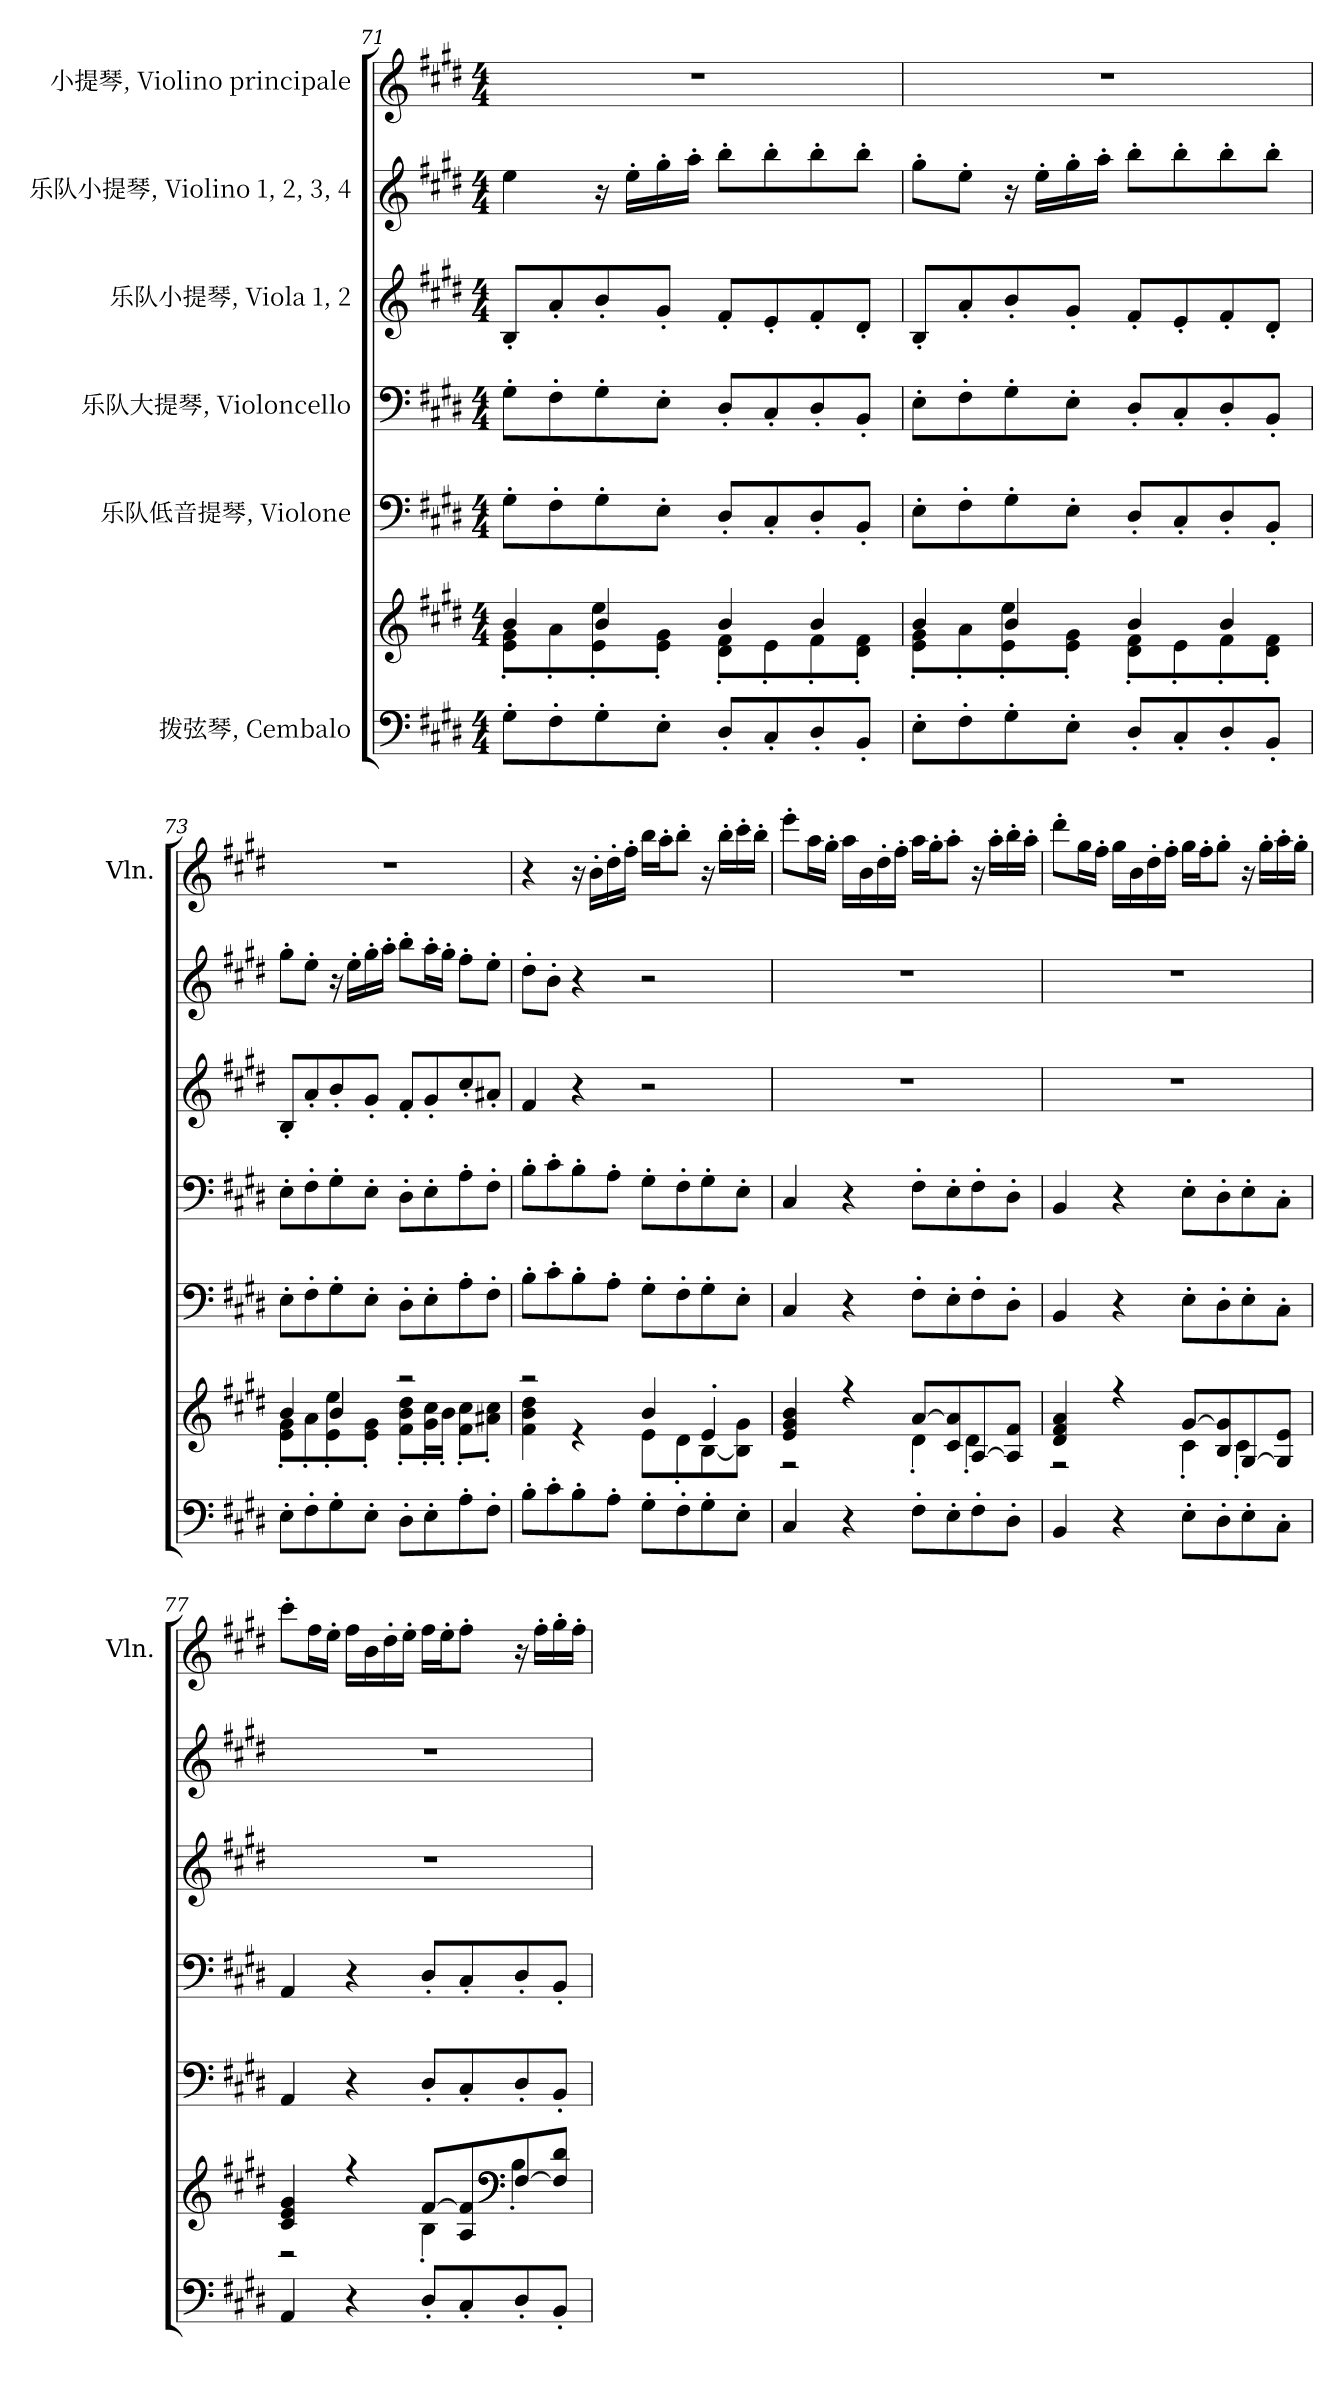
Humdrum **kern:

**kern	**kern	**kern	**kern	**kern	**kern	**kern
*part6	*part6	*part5	*part4	*part3	*part2	*part1
*staff7	*staff6	*staff5	*staff4	*staff3	*staff2	*staff1
*I"拨弦琴, Cembalo	*	*I"乐队低音提琴, Violone	*I"乐队大提琴, Violoncello	*I"乐队小提琴, Viola 1, 2	*I"乐队小提琴, Violino 1, 2, 3, 4	*I"小提琴, Violino principale
*	*	*	*	*	*	*I'Vln.
!!LO:PB:g=z
*clefF4	*clefG2	*clefF4	*clefF4	*clefG2	*clefG2	*clefG2
*	*	*ITrd7c12	*	*	*	*
*k[f#c#g#d#]	*k[f#c#g#d#]	*k[f#c#g#d#]	*k[f#c#g#d#]	*k[f#c#g#d#]	*k[f#c#g#d#]	*k[f#c#g#d#]
*M4/4	*M4/4	*M4/4	*M4/4	*M4/4	*M4/4	*M4/4
=71	=71	=71	=71	=71	=71	=71
*	*^	*	*	*	*	*
8G#'\L	4b/	8e\' 8g#\'L	8GG#'\L	8G#'\L	8B'/L	4ee\	1r
8F#'\	.	8a'\	8FF#'\	8F#'\	8a'/	.	.
8G#'\	4b/	8e\' 8ee\'	8GG#'\	8G#'\	8b'/	16r	.
.	.	.	.	.	.	16ee'\LL	.
8E'\J	.	8e\' 8g#\'J	8EE'\J	8E'\J	8g#'/J	16gg#'\	.
.	.	.	.	.	.	16aa'\JJ	.
8D#'/L	4b/	8d#\' 8f#\'L	8DD#'/L	8D#'/L	8f#'/L	8bb'\L	.
8C#'/	.	8e'\	8CC#'/	8C#'/	8e'/	8bb'\	.
8D#'/	4b/	8f#'\	8DD#'/	8D#'/	8f#'/	8bb'\	.
8BB'/J	.	8d#\' 8f#\'J	8BBB'/J	8BB'/J	8d#'/J	8bb'\J	.
=72	=72	=72	=72	=72	=72	=72	=72
8E'\L	4b/	8e\' 8g#\'L	8EE'\L	8E'\L	8B'/L	8gg#'\L	1r
8F#'\	.	8a'\	8FF#'\	8F#'\	8a'/	8ee'\J	.
8G#'\	4b/	8e\' 8ee\'	8GG#'\	8G#'\	8b'/	16r	.
.	.	.	.	.	.	16ee'\LL	.
8E'\J	.	8e\' 8g#\'J	8EE'\J	8E'\J	8g#'/J	16gg#'\	.
.	.	.	.	.	.	16aa'\JJ	.
8D#'/L	4b/	8d#\' 8f#\'L	8DD#'/L	8D#'/L	8f#'/L	8bb'\L	.
8C#'/	.	8e'\	8CC#'/	8C#'/	8e'/	8bb'\	.
8D#'/	4b/	8f#'\	8DD#'/	8D#'/	8f#'/	8bb'\	.
8BB'/J	.	8d#\' 8f#\'J	8BBB'/J	8BB'/J	8d#'/J	8bb'\J	.
=73	=73	=73	=73	=73	=73	=73	=73
8E'\L	4b/	8e\' 8g#\'L	8EE'\L	8E'\L	8B'/L	8gg#'\L	1r
8F#'\	.	8a'\	8FF#'\	8F#'\	8a'/	8ee'\J	.
8G#'\	4b/	8e\' 8ee\'	8GG#'\	8G#'\	8b'/	16r	.
.	.	.	.	.	.	16ee'\LL	.
8E'\J	.	8e\' 8g#\'J	8EE'\J	8E'\J	8g#'/J	16gg#'\	.
.	.	.	.	.	.	16aa'\JJ	.
8D#'\L	2r	8f#\' 8b\' 8dd#\'L	8DD#'\L	8D#'\L	8f#'/L	8bb'\L	.
8E'\	.	16g#\' 16cc#\'L	8EE'\	8E'\	8g#'/	16aa'\L	.
.	.	16b'\JJ	.	.	.	16gg#'\JJ	.
8A'\	.	8f#\' 8cc#\'L	8AA'\	8A'\	8cc#'/	8ff#'\L	.
8F#'\J	.	8a#X\' 8cc#\'J	8FF#'\J	8F#'\J	8a#X'/J	8ee'\J	.
!!LO:PB:g=z
=74	=74	=74	=74	=74	=74	=74	=74
8B'\L	2r	4f#\ 4b\ 4dd#\	8BB'\L	8B'\L	4f#/	8dd#'\L	4r
8c#'\	.	.	8C#'\	8c#'\	.	8b'\J	.
8B'\	.	4r	8BB'\	8B'\	4r	4r	16r
.	.	.	.	.	.	.	16b'\LL
8A'\J	.	.	8AA'\J	8A'\J	.	.	16dd#'\
.	.	.	.	.	.	.	16ff#'\JJ
8G#'\L	4b/	8e\L	8GG#'\L	8G#'\L	2r	2r	16bb\LL
.	.	.	.	.	.	.	16aa'\J
8F#'\	.	8d#'\	8FF#'\	8F#'\	.	.	8bb'\J
8G#'\	4e'/	[8B\	8GG#'\	8G#'\	.	.	16r
.	.	.	.	.	.	.	16bb'\LL
8E'\J	.	8B\] 8g#\J	8EE'\J	8E'\J	.	.	16ccc#'\
.	.	.	.	.	.	.	16bb'\JJ
=75	=75	=75	=75	=75	=75	=75	=75
4C#/	4e/ 4g#/ 4b/	2r	4CC#/	4C#/	1r	1r	8eee'\L
.	.	.	.	.	.	.	16aa\L
.	.	.	.	.	.	.	16gg#'\JJ
4r	4r	.	4r	4r	.	.	16aa\LL
.	.	.	.	.	.	.	16b\
.	.	.	.	.	.	.	16dd#'\
.	.	.	.	.	.	.	16ff#'\JJ
8F#'\L	[8a/L	4d#'\	8FF#'\L	8F#'\L	.	.	16aa\LL
.	.	.	.	.	.	.	16gg#'\J
8E'\	8c#/ 8a/]	.	8EE'\	8E'\	.	.	8aa'\J
8F#'\	[8A/	4d#'\	8FF#'\	8F#'\	.	.	16r
.	.	.	.	.	.	.	16aa'\LL
8D#'\J	8A/] 8f#/J	.	8DD#'\J	8D#'\J	.	.	16bb'\
.	.	.	.	.	.	.	16aa'\JJ
!!LO:PB:g=z
=76	=76	=76	=76	=76	=76	=76	=76
4BB/	4d#/ 4f#/ 4a/	2r	4BBB/	4BB/	1r	1r	8ddd#'\L
.	.	.	.	.	.	.	16gg#\L
.	.	.	.	.	.	.	16ff#'\JJ
4r	4r	.	4r	4r	.	.	16gg#\LL
.	.	.	.	.	.	.	16b\
.	.	.	.	.	.	.	16dd#'\
.	.	.	.	.	.	.	16ff#'\JJ
8E'\L	[8g#/L	4c#'\	8EE'\L	8E'\L	.	.	16gg#\LL
.	.	.	.	.	.	.	16ff#'\J
8D#'\	8B/ 8g#/]	.	8DD#'\	8D#'\	.	.	8gg#'\J
8E'\	[8G#/	4c#'\	8EE'\	8E'\	.	.	16r
.	.	.	.	.	.	.	16gg#'\LL
8C#'\J	8G#/] 8e/J	.	8CC#'\J	8C#'\J	.	.	16aa'\
.	.	.	.	.	.	.	16gg#'\JJ
=77	=77	=77	=77	=77	=77	=77	=77
4AA/	4c#/ 4e/ 4g#/	2r	4AAA/	4AA/	1r	1r	8ccc#'\L
.	.	.	.	.	.	.	16ff#\L
.	.	.	.	.	.	.	16ee'\JJ
4r	4r	.	4r	4r	.	.	16ff#\LL
.	.	.	.	.	.	.	16b\
.	.	.	.	.	.	.	16dd#'\
.	.	.	.	.	.	.	16ee'\JJ
8D#'/L	[8f#/L	4B'\	8DD#'/L	8D#'/L	.	.	16ff#\LL
.	.	.	.	.	.	.	16ee'\J
8C#'/	8A/ 8f#/]	.	8CC#'/	8C#'/	.	.	8ff#'\J
*	*clefF4	*	*	*	*	*	*
8D#'/	[8F#/	4B'\	8DD#'/	8D#'/	.	.	16r
.	.	.	.	.	.	.	16ff#'\LL
8BB'/J	8F#/] 8d#/J	.	8BBB'/J	8BB'/J	.	.	16gg#'\
.	.	.	.	.	.	.	16ff#'\JJ
*	*v	*v	*	*	*	*	*
=	=	=	=	=	=	=
*-	*-	*-	*-	*-	*-	*-
